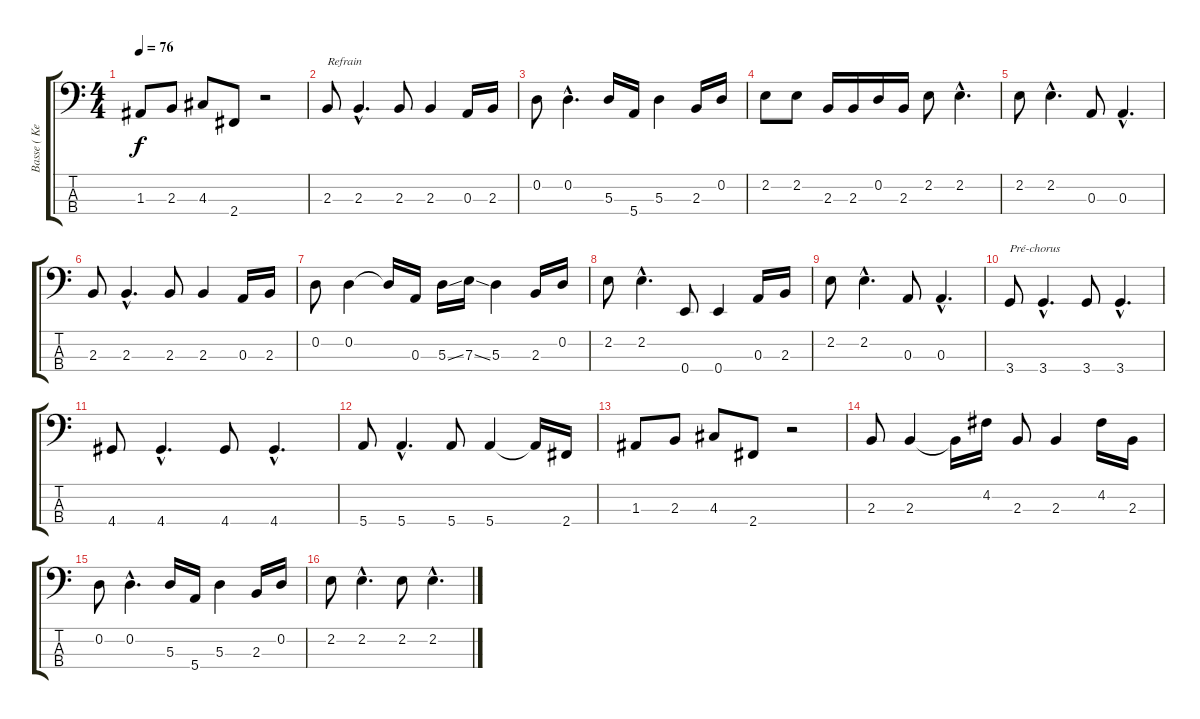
\track ("Basse ( Keith Duffy )" "Basse ( Ke") {instrument acousticbass}
\staff {score tabs}
\tuning (G2 D2 A1 E1) {hide}
\ts (4 4)
\tempo 76
\clef f4
\ks c
1.3.8{dy f} 2.3.8 4.3.8 2.4.8 r.2 |
2.3.8{txt "Refrain"} 2.3{hac}.4{d} 2.3.8 2.3.4 0.3.16 2.3.16 |
0.2.8 0.2{hac}.4{d} 5.3.16 5.4.16 5.3.4 2.3.16 0.2.16 |
2.2.8 2.2.8 2.3.16 2.3.16 0.2.16 2.3.16 2.2.8 2.2{hac}.4{d} |
2.2.8 2.2{hac}.4{d} 0.3.8 0.3{hac}.4{d} |
2.3.8 2.3{hac}.4{d} 2.3.8 2.3.4 0.3.16 2.3.16 |
0.2.8 0.2.4 0.2{t}.16 0.3.16 5.3{ss}.16 7.3{ss}.16 5.3.4 2.3.16 0.2.16 |
2.2.8 2.2{hac}.4{d} 0.4.8 0.4.4 0.3.16 2.3.16 |
2.2.8 2.2{hac}.4{d} 0.3.8 0.3{hac}.4{d} |
3.4.8{txt "Pré-chorus"} 3.4{hac}.4{d} 3.4.8 3.4{hac}.4{d} |
4.4.8 4.4{hac}.4{d} 4.4.8 4.4{hac}.4{d} |
5.4.8 5.4{hac}.4{d} 5.4.8 5.4.4 5.4{t}.16 2.4.16 |
1.3.8 2.3.8 4.3.8 2.4.8 r.2 |
2.3.8 2.3.4 2.3{t}.16 4.2.16 2.3.8 2.3.4 4.2.16 2.3.16 |
0.2.8 0.2{hac}.4{d} 5.3.16 5.4.16 5.3.4 2.3.16 0.2.16 |
2.2.8 2.2{hac}.4{d} 2.2.8 2.2{hac}.4{d}
